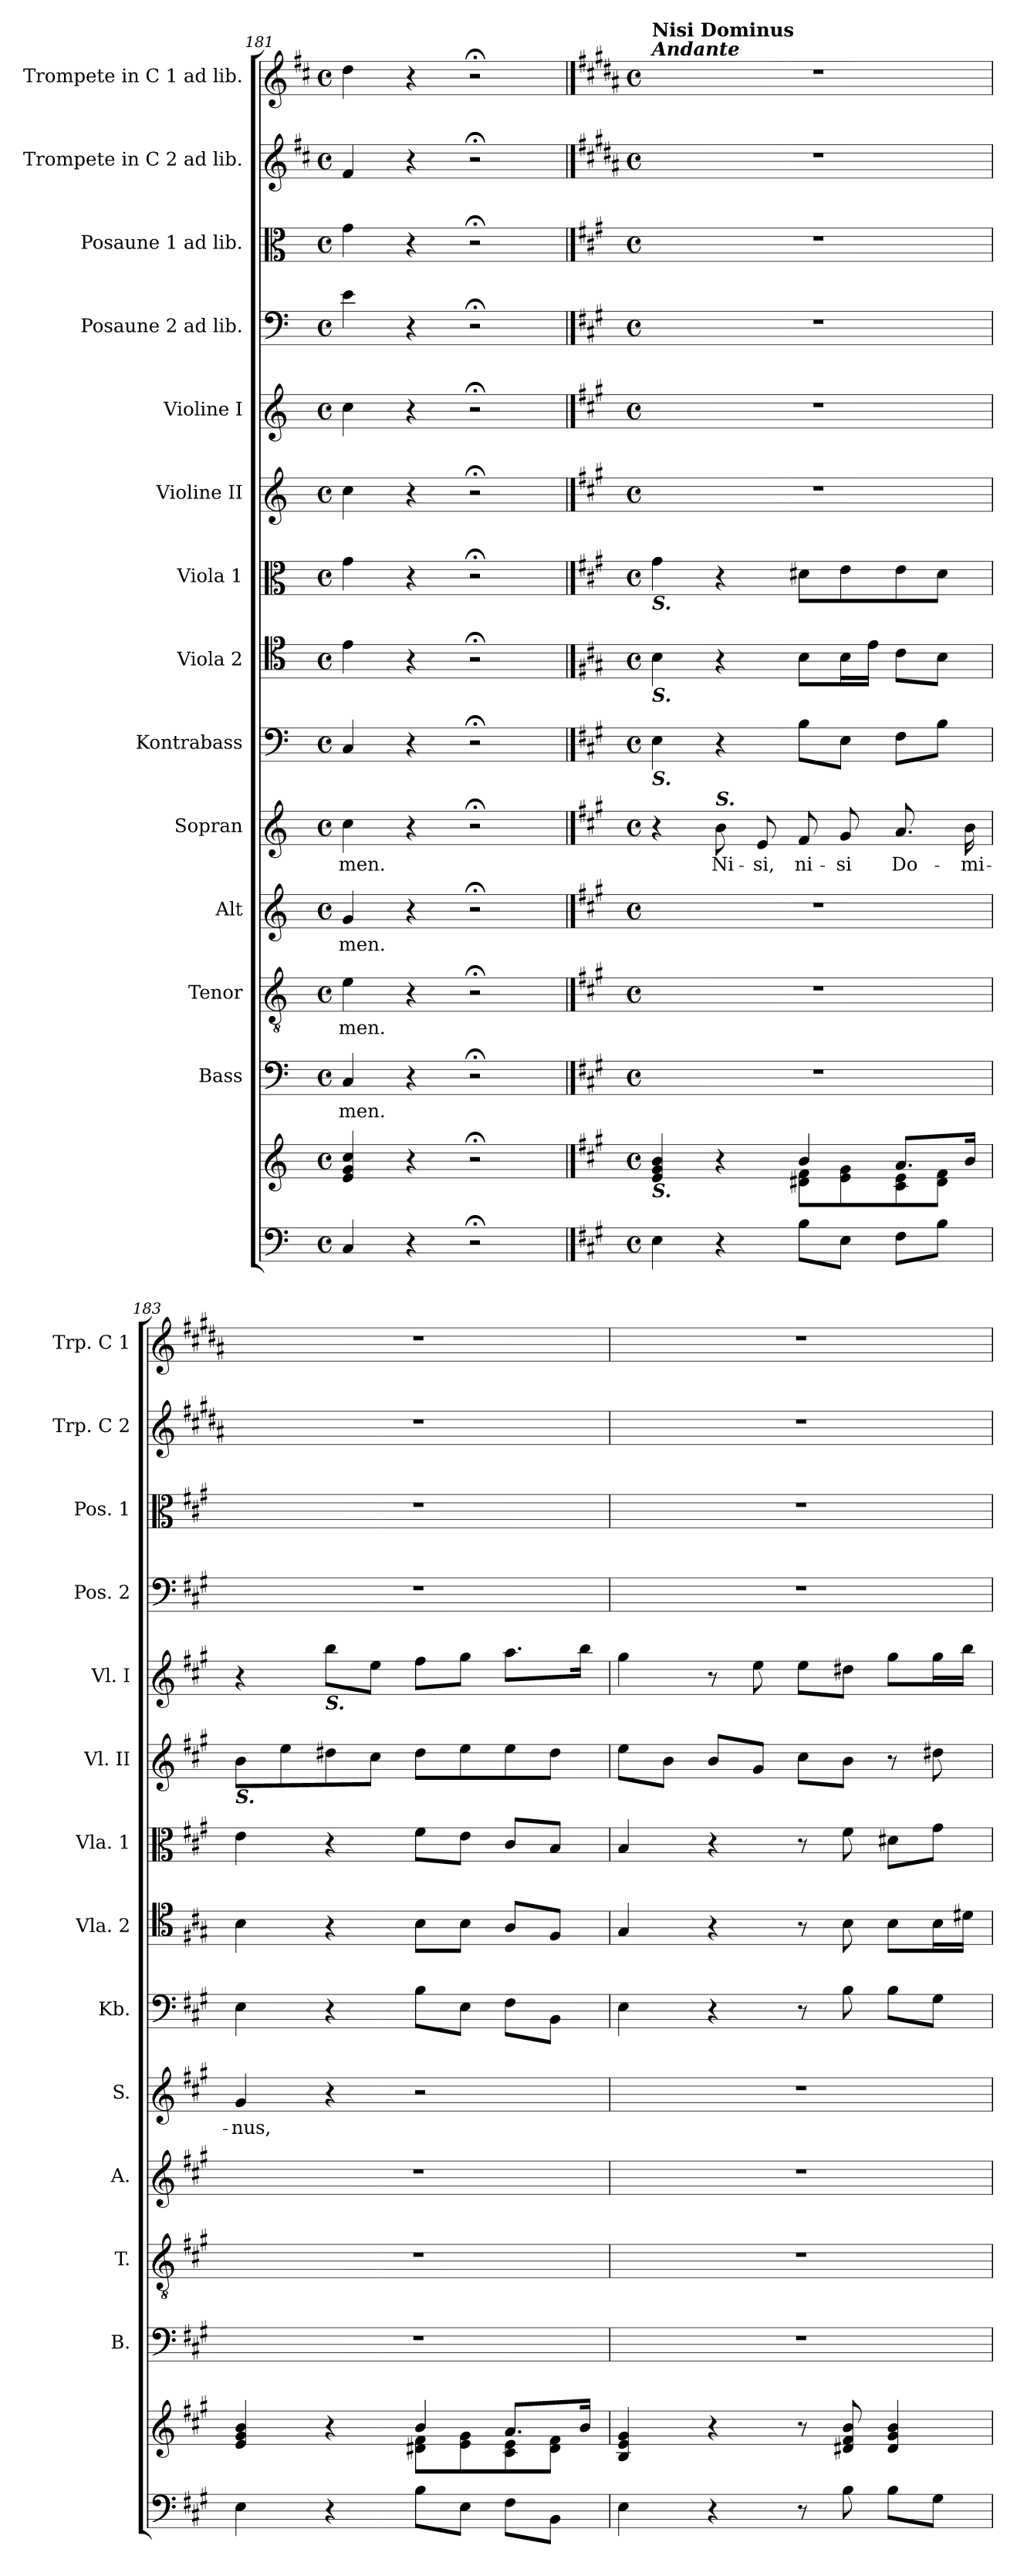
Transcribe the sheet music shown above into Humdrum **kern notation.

**kern	**kern	**kern	**text	**kern	**text	**kern	**text	**kern	**text	**kern	**kern	**kern	**kern	**kern	**kern	**kern	**kern	**kern
*part14	*part14	*part13	*part13	*part12	*part12	*part11	*part11	*part10	*part10	*part9	*part8	*part7	*part6	*part5	*part4	*part3	*part2	*part1
*staff15	*staff14	*staff13	*staff13	*staff12	*staff12	*staff11	*staff11	*staff10	*staff10	*staff9	*staff8	*staff7	*staff6	*staff5	*staff4	*staff3	*staff2	*staff1
*	*	*I"Bass	*	*I"Tenor	*	*I"Alt	*	*I"Sopran	*	*I"Kontrabass	*I"Viola 2	*I"Viola 1	*I"Violine II	*I"Violine I	*I"Posaune 2 ad lib.	*I"Posaune 1 ad lib.	*I"Trompete in C 2 ad lib.	*I"Trompete in C 1 ad lib.
*	*	*I'B.	*	*I'T.	*	*I'A.	*	*I'S.	*	*I'Kb.	*I'Vla. 2	*I'Vla. 1	*I'Vl. II	*I'Vl. I	*I'Pos. 2	*I'Pos. 1	*I'Trp. C 2	*I'Trp. C 1
*clefF4	*clefG2	*clefF4	*	*clefGv2	*	*clefG2	*	*clefG2	*	*clefF4	*clefC4	*clefC3	*clefG2	*clefG2	*clefF4	*clefC3	*clefG2	*clefG2
*	*	*	*	*	*	*	*	*	*	*ITrd7c12	*	*	*	*	*	*	*ITrd1c2	*ITrd1c2
*k[]	*k[]	*k[]	*	*k[]	*	*k[]	*	*k[]	*	*k[]	*k[]	*k[]	*k[]	*k[]	*k[]	*k[]	*k[]	*k[]
*C:	*C:	*C:	*	*C:	*	*C:	*	*C:	*	*C:	*C:	*C:	*C:	*C:	*C:	*C:	*C:	*C:
*M4/4	*M4/4	*M4/4	*	*M4/4	*	*M4/4	*	*M4/4	*	*M4/4	*M4/4	*M4/4	*M4/4	*M4/4	*M4/4	*M4/4	*M4/4	*M4/4
*met(c)	*met(c)	*met(c)	*	*met(c)	*	*met(c)	*	*met(c)	*	*met(c)	*met(c)	*met(c)	*met(c)	*met(c)	*met(c)	*met(c)	*met(c)	*met(c)
=181	=181	=181	=181	=181	=181	=181	=181	=181	=181	=181	=181	=181	=181	=181	=181	=181	=181	=181
!	!	!	!LO:LY:b	!	!LO:LY:b	!	!LO:LY:b	!	!LO:LY:b	!	!	!	!	!	!	!	!	!
4C/	4e/ 4g/ 4cc/	4C/	-men.	4e\	-men.	4g/	-men.	4cc\	-men.	4CC/	4e\	4g\	4cc\	4cc\	4e\	4g\	4e/	4cc\
4r	4r	4r	.	4r	.	4r	.	4r	.	4r	4r	4r	4r	4r	4r	4r	4r	4r
2r;<	2r;<	2r;<	.	2r;<	.	2r;<	.	2r;<	.	2r;<	2r;<	2r;<	2r;<	2r;<	2r;<	2r;<	2r;<	2r;<
!!LO:PB:g=z
==182	==182	==182	==182	==182	==182	==182	==182	==182	==182	==182	==182	==182	==182	==182	==182	==182	==182	==182
*k[f#c#g#]	*k[f#c#g#]	*k[f#c#g#]	*	*k[f#c#g#]	*	*k[f#c#g#]	*	*k[f#c#g#]	*	*k[f#c#g#]	*k[f#c#g#]	*k[f#c#g#]	*k[f#c#g#]	*k[f#c#g#]	*k[f#c#g#]	*k[f#c#g#]	*k[f#c#g#]	*k[f#c#g#]
*A:	*A:	*A:	*	*A:	*	*A:	*	*A:	*	*A:	*A:	*A:	*A:	*A:	*A:	*A:	*A:	*A:
*M4/4	*M4/4	*M4/4	*	*M4/4	*	*M4/4	*	*M4/4	*	*M4/4	*M4/4	*M4/4	*M4/4	*M4/4	*M4/4	*M4/4	*M4/4	*M4/4
*met(c)	*met(c)	*met(c)	*	*met(c)	*	*met(c)	*	*met(c)	*	*met(c)	*met(c)	*met(c)	*met(c)	*met(c)	*met(c)	*met(c)	*met(c)	*met(c)
*	*^	*	*	*	*	*	*	*	*	*	*	*	*	*	*	*	*	*
!	!	!	!	!	!	!	!	!	!	!	!	!	!	!	!	!	!	!	!LO:TX:a:Bi:t=Andante
!	!	!	!	!	!	!	!	!	!	!	!	!	!	!	!	!	!	!	!LO:TX:a:B:t=Nisi Dominus
!	!	!	!	!	!	!	!	!	!	!	!	!	!LO:TX:b:Bi:t=S.	!	!	!	!	!	!
!	!	!	!	!	!	!	!	!	!	!	!	!LO:TX:b:Bi:t=S.	!	!	!	!	!	!	!
!	!	!	!	!	!	!	!	!	!	!	!LO:TX:b:Bi:t=S.	!	!	!	!	!	!	!	!
!	!LO:TX:b:Bi:t=S.	!	!	!	!	!	!	!	!	!	!	!	!	!	!	!	!	!	!
4E\	4e/ 4g#/ 4b/	2ryy	1r	.	1r	.	1r	.	4r	.	4EE\	4B\	4g#\	1r	1r	1r	1r	1r	1r
!	!	!	!	!	!	!	!	!	!LO:TX:a:Bi:t=S.	!	!	!	!	!	!	!	!	!	!
!	!	!	!	!	!	!	!	!	!	!LO:LY:b	!	!	!	!	!	!	!	!	!
4r	4r	.	.	.	.	.	.	.	8b\	Ni-	4r	4r	4r	.	.	.	.	.	.
!	!	!	!	!	!	!	!	!	!	!LO:LY:b	!	!	!	!	!	!	!	!	!
.	.	.	.	.	.	.	.	.	8e/	-si,	.	.	.	.	.	.	.	.	.
!	!	!	!	!	!	!	!	!	!	!LO:LY:b	!	!	!	!	!	!	!	!	!
8B\L	4b/	8d#X\ 8f#\L	.	.	.	.	.	.	8f#/	ni-	8BB\L	8B\L	8d#X\L	.	.	.	.	.	.
!	!	!	!	!	!	!	!	!	!	!LO:LY:b	!	!	!	!	!	!	!	!	!
8E\J	.	8e\ 8g#\	.	.	.	.	.	.	8g#/	-si	8EE\J	16B\L	8e\	.	.	.	.	.	.
.	.	.	.	.	.	.	.	.	.	.	.	16e\JJ	.	.	.	.	.	.	.
!	!	!	!	!	!	!	!	!	!	!LO:LY:b	!	!	!	!	!	!	!	!	!
8F#\L	8.a/L	8c#\ 8e\	.	.	.	.	.	.	8.a/	Do-	8FF#\L	8c#\L	8e\	.	.	.	.	.	.
8B\J	.	8d#\ 8f#\J	.	.	.	.	.	.	.	.	8BB\J	8B\J	8d#\J	.	.	.	.	.	.
!	!	!	!	!	!	!	!	!	!	!LO:LY:b	!	!	!	!	!	!	!	!	!
.	16b/Jk	.	.	.	.	.	.	.	16b\	-mi-	.	.	.	.	.	.	.	.	.
=183	=183	=183	=183	=183	=183	=183	=183	=183	=183	=183	=183	=183	=183	=183	=183	=183	=183	=183	=183
!	!	!	!	!	!	!	!	!	!	!	!	!	!	!LO:TX:b:Bi:t=S.	!	!	!	!	!
!	!	!	!	!	!	!	!	!	!	!LO:LY:b	!	!	!	!	!	!	!	!	!
4E\	4e/ 4g#/ 4b/	2ryy	1r	.	1r	.	1r	.	4g#/	-nus,	4EE\	4B\	4e\	8b\L	4r	1r	1r	1r	1r
.	.	.	.	.	.	.	.	.	.	.	.	.	.	8ee\	.	.	.	.	.
!	!	!	!	!	!	!	!	!	!	!	!	!	!	!	!LO:TX:b:Bi:t=S.	!	!	!	!
4r	4r	.	.	.	.	.	.	.	4r	.	4r	4r	4r	8dd#X\	8bb\L	.	.	.	.
.	.	.	.	.	.	.	.	.	.	.	.	.	.	8cc#\J	8ee\J	.	.	.	.
8B\L	4b/	8d#X\ 8f#\L	.	.	.	.	.	.	2r	.	8BB\L	8B\L	8f#\L	8dd#\L	8ff#\L	.	.	.	.
8E\J	.	8e\ 8g#\	.	.	.	.	.	.	.	.	8EE\J	8B\J	8e\J	8ee\	8gg#\J	.	.	.	.
8F#\L	8.a/L	8c#\ 8e\	.	.	.	.	.	.	.	.	8FF#\L	8A/L	8c#/L	8ee\	8.aa\L	.	.	.	.
8BB\J	.	8d#\ 8f#\J	.	.	.	.	.	.	.	.	8BBB\J	8F#/J	8B/J	8dd#\J	.	.	.	.	.
.	16b/Jk	.	.	.	.	.	.	.	.	.	.	.	.	.	16bb\Jk	.	.	.	.
*	*v	*v	*	*	*	*	*	*	*	*	*	*	*	*	*	*	*	*	*
=184	=184	=184	=184	=184	=184	=184	=184	=184	=184	=184	=184	=184	=184	=184	=184	=184	=184	=184
4E\	4B/ 4e/ 4g#/	1r	.	1r	.	1r	.	1r	.	4EE\	4G#/	4B/	8ee\L	4gg#\	1r	1r	1r	1r
.	.	.	.	.	.	.	.	.	.	.	.	.	8b\J	.	.	.	.	.
4r	4r	.	.	.	.	.	.	.	.	4r	4r	4r	8b/L	8r	.	.	.	.
.	.	.	.	.	.	.	.	.	.	.	.	.	8g#/J	8ee\	.	.	.	.
8r	8r	.	.	.	.	.	.	.	.	8r	8r	8r	8cc#\L	8ee\L	.	.	.	.
8B\	8d#X/ 8f#/ 8b/	.	.	.	.	.	.	.	.	8BB\	8B\	8f#\	8b\J	8dd#X\J	.	.	.	.
8B\L	4d#/ 4g#/ 4b/	.	.	.	.	.	.	.	.	8BB\L	8B\L	8d#X\L	8r	8gg#\L	.	.	.	.
8G#\J	.	.	.	.	.	.	.	.	.	8GG#\J	16B\L	8g#\J	8dd#X\	16gg#\L	.	.	.	.
.	.	.	.	.	.	.	.	.	.	.	16d#X\JJ	.	.	16bb\JJ	.	.	.	.
=	=	=	=	=	=	=	=	=	=	=	=	=	=	=	=	=	=	=
*-	*-	*-	*-	*-	*-	*-	*-	*-	*-	*-	*-	*-	*-	*-	*-	*-	*-	*-
